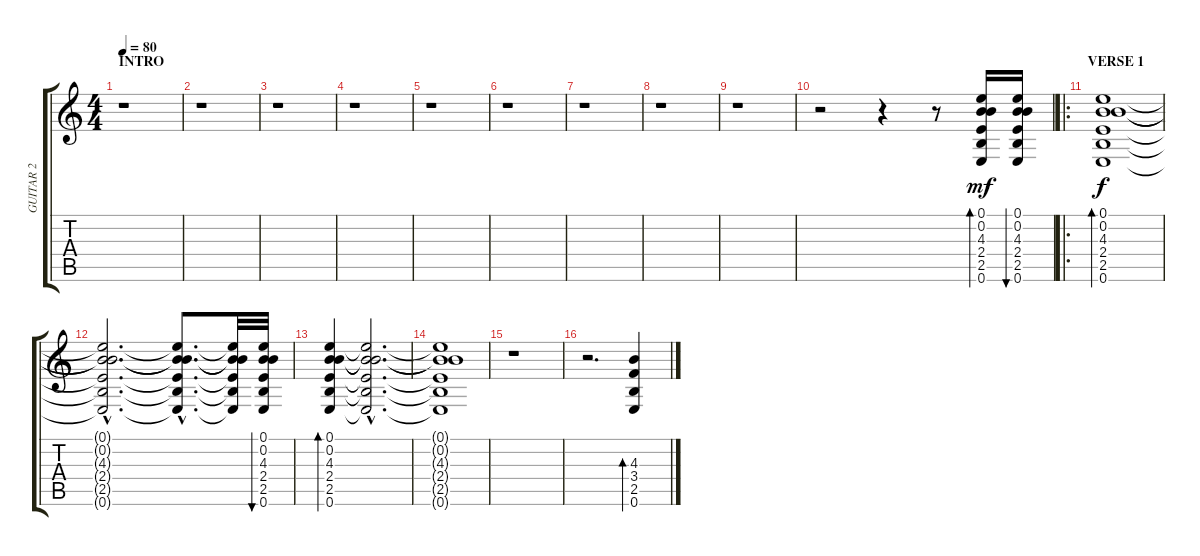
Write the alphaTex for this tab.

\track ("GUITAR 2" "GUITAR 2") {instrument distortionguitar}
\staff {score tabs}
\tuning (E4 B3 G3 D3 A2 E2) {hide}
\ts (4 4)
\section ("" "INTRO")
\tempo 80
\clef g2
\ks c
r.1{dy mf instrument distortionguitar} |
r.1 |
r.1 |
r.1 |
r.1 |
r.1 |
r.1 |
r.1 |
r.1 |
r.2 r.4 r.8 (0.1 0.2 4.3 2.4 2.5 0.6).16{bd 30} (0.1 0.2 4.3 2.4 2.5 0.6).16{bu 30} |
\ro
\section ("" "VERSE 1")
(0.1 0.2 4.3 2.4 2.5 0.6).1{bd 30 dy f volume 11} |
(0.1{hac t} 0.2{hac t} 4.3{hac t} 2.4{hac t} 2.5{hac t} 0.6{hac t}).2{d} (0.1{hac t} 0.2{hac t} 4.3{hac t} 2.4{hac t} 2.5{hac t} 0.6{hac t}).8{d} (0.1{t} 0.2{t} 4.3{t} 2.4{t} 2.5{t} 0.6{t}).32 (0.1 0.2 4.3 2.4 2.5 0.6).32{bu 30 volume 13} |
(0.1 0.2 4.3 2.4 2.5 0.6).4{bd 30 volume 13} (0.1{hac t} 0.2{hac t} 4.3{hac t} 2.4{hac t} 2.5{hac t} 0.6{hac t}).2{d volume 10} |
(0.1{t} 0.2{t} 4.3{t} 2.4{t} 2.5{t} 0.6{t}).1 |
r.1{volume 13} |
r.2{d} (4.3 3.4 2.5 0.6).4{bd 30}
